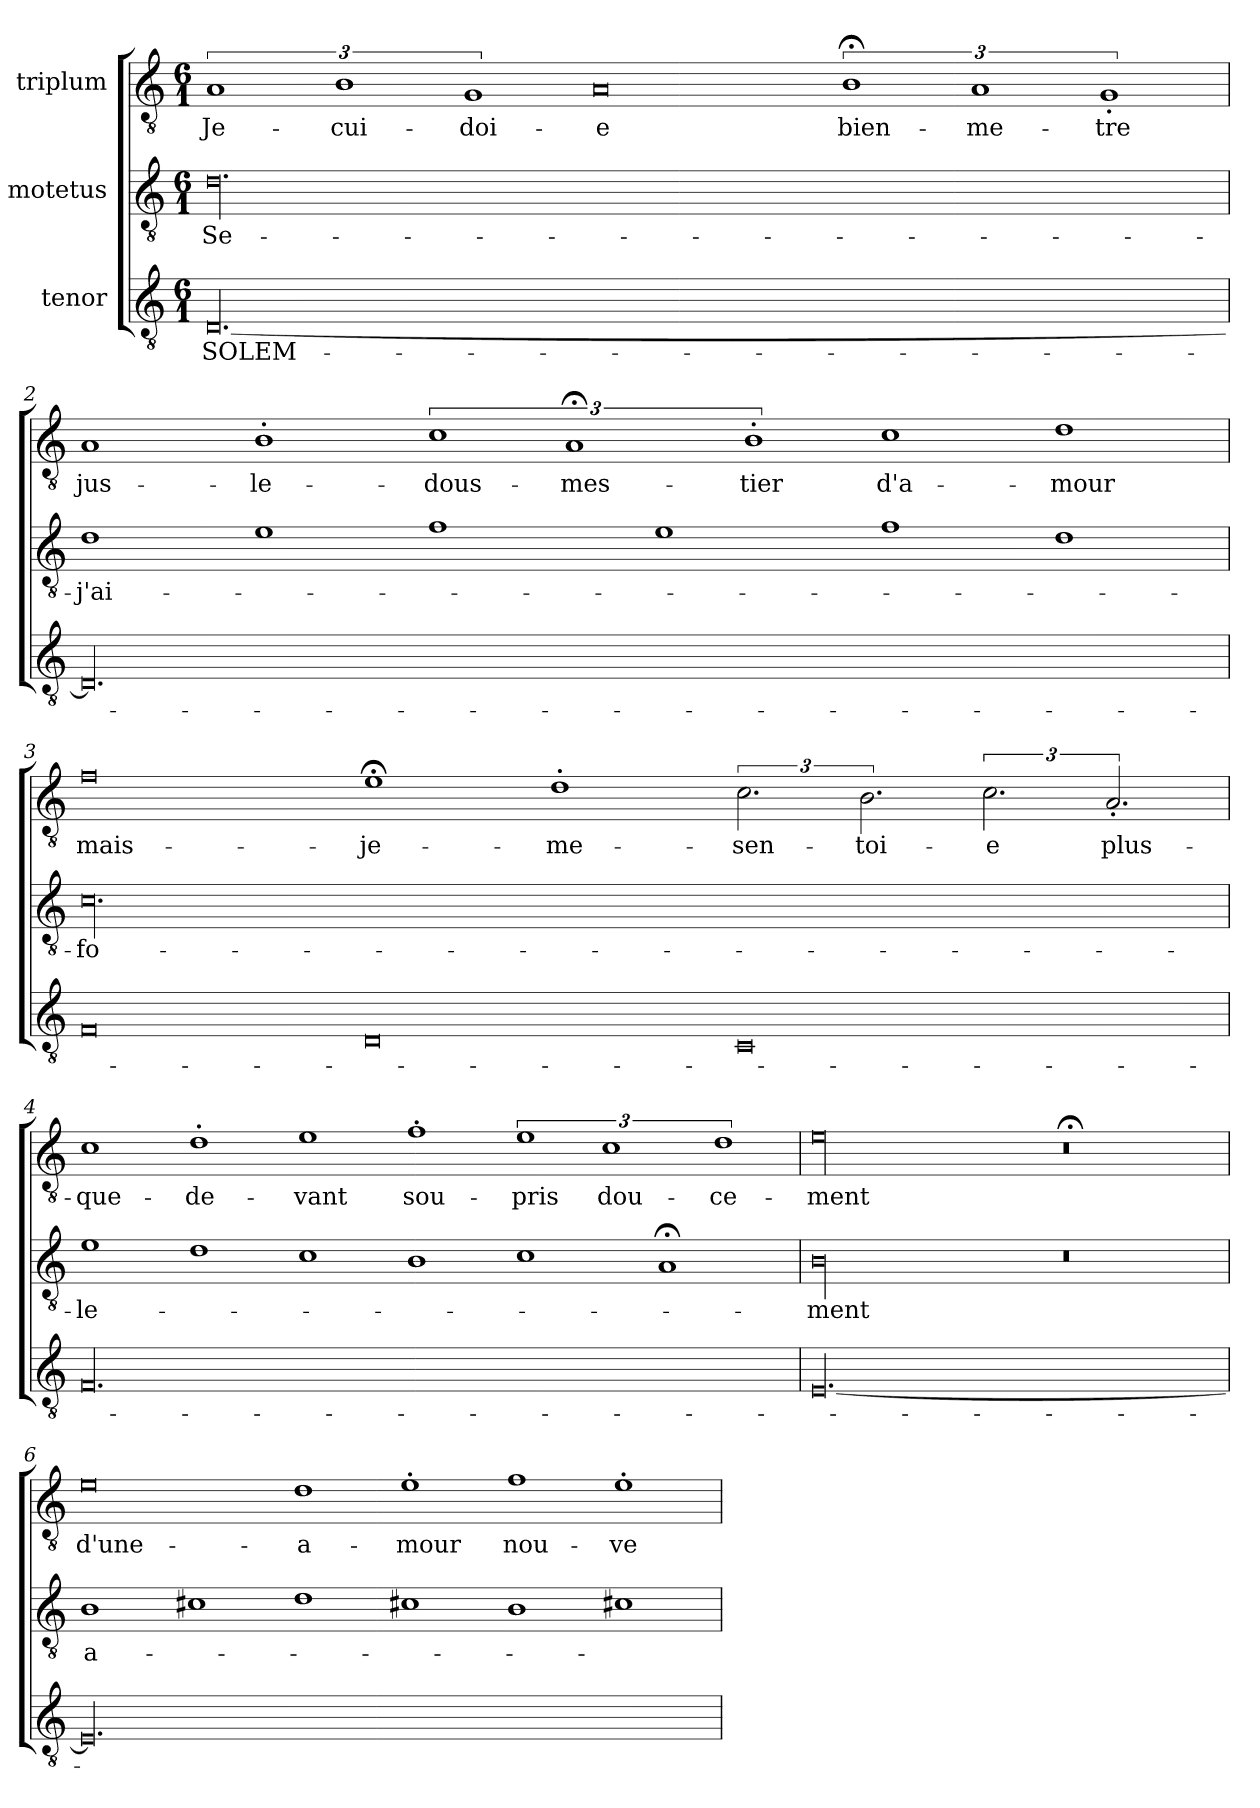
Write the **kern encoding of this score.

**kern	**text	**kern	**text	**kern	**text
*part3	*part3	*part2	*part2	*part1	*part1
*staff3	*staff3	*staff2	*staff2	*staff1	*staff1
*I"tenor	*	*I"motetus	*	*I"triplum	*
*clefGv2	*	*clefGv2	*	*clefGv2	*
*k[]	*	*k[]	*	*k[]	*
*C:	*	*C:	*	*C:	*
*M6/1	*	*M6/1	*	*M6/1	*
=1	=1	=1	=1	=1	=1
[00.D/	SOLEM-	00.d\	Se-	3%2A/	Je-
.	.	.	.	3%2B\	cui-
.	.	.	.	3%2G/	-doi-
.	.	.	.	0A/	-e
.	.	.	.	3%2B;<\	bien-
.	.	.	.	3%2A/	me-
.	.	.	.	3%2G'/	-tre
=2	=2	=2	=2	=2	=2
00.D/]	.	1d\	j'ai-	1A/	jus-
.	.	1e\	.	1B'\	le-
.	.	1f\	.	3%2c\	dous-
.	.	.	.	3%2A;</	mes-
.	.	1e\	.	.	.
.	.	.	.	3%2B'\	-tier
.	.	1f\	.	1c\	d'a-
.	.	1d\	.	1d\	-mour
=3	=3	=3	=3	=3	=3
0F/	.	00.c\	fo-	0f\	mais-
0D/	.	.	.	1e;<\	je-
.	.	.	.	1d'\	me-
0C/	.	.	.	3.c\	sen-
.	.	.	.	3.B\	-toi-
.	.	.	.	3.c\	-e
.	.	.	.	3.A'/	plus-
=4	=4	=4	=4	=4	=4
00.F/	.	1e\	-le-	1c\	que-
.	.	1d\	.	1d'\	de-
.	.	1c\	.	1e\	-vant
.	.	1B\	.	1f'\	sou-
.	.	1c\	.	3%2e\	-pris
.	.	.	.	3%2c\	dou-
.	.	1A;</	.	.	.
.	.	.	.	3%2d\	-ce-
=5	=5	=5	=5	=5	=5
[00.E/	.	00B\	-ment	00e\	-ment
.	.	0r	.	0r;<	.
=6	=6	=6	=6	=6	=6
00.E/]	.	1B\	a-	0e\	d'une-
.	.	1c#X\	.	.	.
.	.	1d\	.	1d\	a-
.	.	1c#X\	.	1e'\	-mour
.	.	1B\	.	1f\	nou-
.	.	1c#X\	.	1e'\	-ve-
=	=	=	=	=	=
*-	*-	*-	*-	*-	*-
